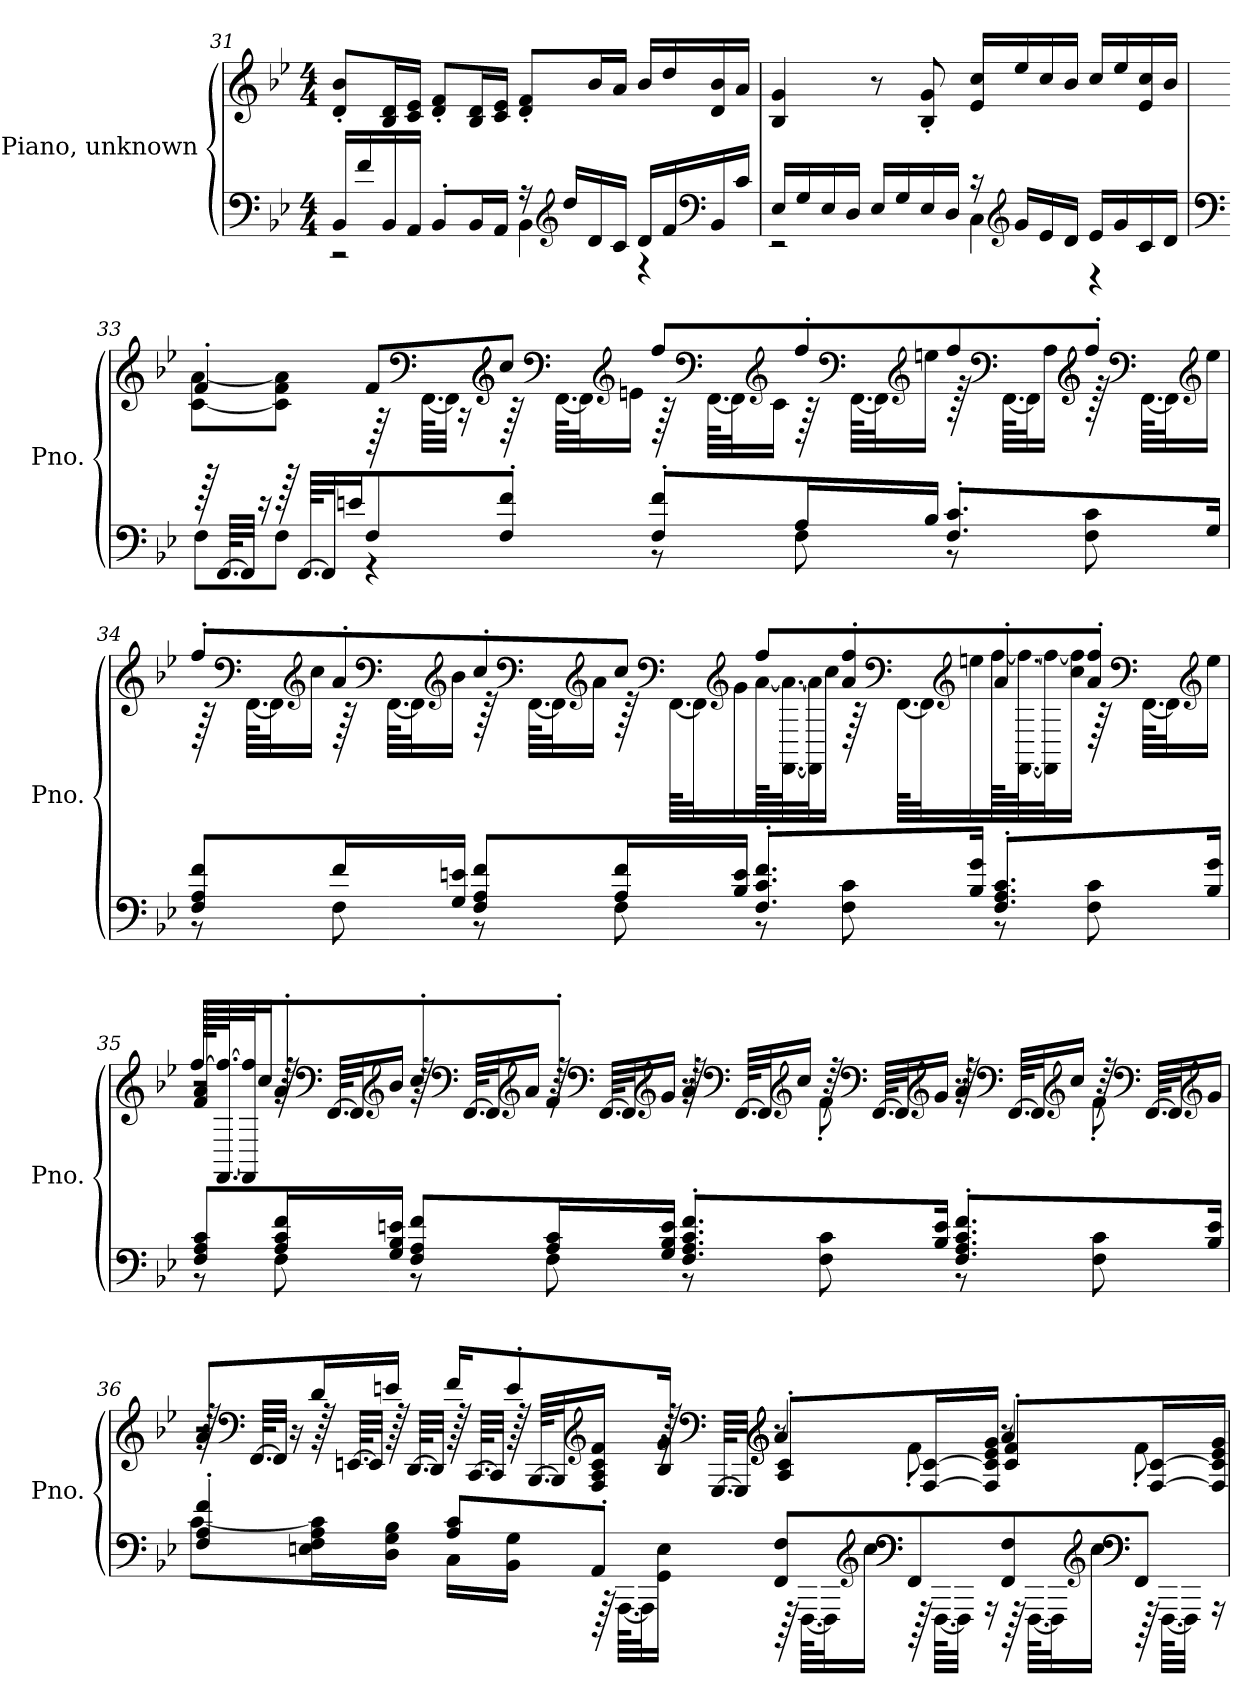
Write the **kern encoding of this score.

**kern	**kern
*part1	*part1
*staff2	*staff1
*I"Piano, unknown	*
*I'Pno.	*
*clefF4	*clefG2
*k[b-e-]	*k[b-e-]
*M4/4	*M4/4
=31	=31
*^	*
16BB-/LL	2r	8d/' 8b-/'L
16f/	.	.
16BB-/	.	16B-/ 16d/L
16AA/JJ	.	16c/ 16e-/JJ
8BB-'/L	.	8d/' 8f/'L
16BB-/L	.	16B-/ 16d/L
16AA/JJ	.	16c/ 16e-/JJ
16r	4BB-\	8d/' 8f/'L
*clefG2	*	*
16dd/LL	.	.
16d/	.	16b-/L
16c/JJ	.	16a/JJ
16d/LL	4r	16b-/LL
16f/	.	16dd/
*clefF4	*	*
16BB-/	.	16d/ 16b-/
16c/JJ	.	16a/JJ
!!LO:LB:g=z
=32	=32	=32
16E-/LL	2r	4B-/ 4g/
16G/	.	.
16E-/	.	.
16D/JJ	.	.
16E-/LL	.	8r
16G/	.	.
16E-/	.	8B-/' 8g/'
16D/JJ	.	.
16r	4C\	16e-/ 16cc/LL
*clefG2	*	*
16g/LL	.	16ee-/
16e-/	.	16cc/
16d/JJ	.	16b-/JJ
16e-/LL	4r	16cc/LL
16g/	.	16ee-/
16c/	.	16e-/ 16cc/
16d/JJ	.	16b-/JJ
!!LO:LB:g=z
=33	=33	=33
*clefF4	*	*
*	*	*^
128r	8F\L	4f'/	[8c\ [8a\L
[64.FF/KLLL	.	.	.
32FF/JJJ]	.	.	.
16r	.	.	.
128r	8F\J	.	8c\] 8f\ 8a\]J
[64.FF/KLLL	.	.	.
32FF/J]	.	.	.
16en/J	.	.	.
8F/	4r	8f/L	128r
*	*	*clefF4	*
.	.	.	[64.FF\KLLL
.	.	.	32FF\JJJ]
.	.	.	16r
*	*	*clefG2	*
8F/' 8f/'J	.	8cc/J	128r
*	*	*clefF4	*
.	.	.	[64.FF\KLLL
.	.	.	32FF\J]
*	*	*clefG2	*
.	.	.	16en\JJ
8F/' 8f/'L	8r	8ff/L	128r
*	*	*clefF4	*
.	.	.	[64.FF\KLLL
.	.	.	32FF\J]
*	*	*clefG2	*
.	.	.	16c\JJ
16A/L	8F\	8ff'/	128r
*	*	*clefF4	*
.	.	.	[64.FF\KLLL
.	.	.	32FF\J]
*	*	*clefG2	*
16B-/JJ	.	.	16een\JJ
8.F/' 8.c/'L	8r	8ff/	128r
*	*	*clefF4	*
.	.	.	[64.FF\KLLL
.	.	.	32FF\J]
.	.	.	16A\JJ
*	*	*clefG2	*
.	8F\ 8c\	8ff'/J	128r
*	*	*clefF4	*
.	.	.	[64.FF\KLLL
.	.	.	32FF\J]
*	*	*clefG2	*
16G/Jk	.	.	16ee\JJ
!!LO:PB:g=z	!!
=34	=34	=34	=34
8F/ 8A/ 8f/L	8r	8ff'/L	128r
*	*	*clefF4	*
.	.	.	[64.FF\KLLL
.	.	.	32FF\J]
*	*	*clefG2	*
.	.	.	16cc\JJ
16f/L	8F\	8a'/	128r
*	*	*clefF4	*
.	.	.	[64.FF\KLLL
.	.	.	32FF\J]
*	*	*clefG2	*
16G/ 16en/JJ	.	.	16b-\JJ
8F/ 8A/ 8f/L	8r	8cc'/	128r
*	*	*clefF4	*
.	.	.	[64.FF\KLLL
.	.	.	32FF\J]
*	*	*clefG2	*
.	.	.	16a\JJ
16A/ 16f/L	8F\	8cc/J	128r
*	*	*clefF4	*
.	.	.	[64.FF\KLLL
.	.	.	32FF\J]
*	*	*clefG2	*
16B-/ 16e/JJ	.	.	16g\
8.F/' 8.c/' 8.f/'L	8r	8ff/L	[128a\KLL
.	.	.	[64.FF\ 64.a\_J
.	.	.	32FF\] 32a\]J
.	.	.	16cc\JJ
.	8F\ 8c\	8a/' 8ff/'	128r
*	*	*clefF4	*
.	.	.	[64.FF\KLLL
.	.	.	32FF\J]
*	*	*clefG2	*
16B-/ 16g/Jk	.	.	16een\
8.F/' 8.A/' 8.c/'L	8r	8a'/	[128ff\KLL
.	.	.	[64.FF\ 64.ff\_J
.	.	.	32FF\] 32ff\_J
.	.	.	16cc\ 16ff\]JJ
.	8F\ 8c\	8a/' 8ff/'J	128r
*	*	*clefF4	*
.	.	.	[64.FF\KLLL
.	.	.	32FF\J]
*	*	*clefG2	*
16B-/ 16g/Jk	.	.	16ee\JJ
!!LO:LB:g=z
=35	=35	=35	=35
*	*	*	*^
8F/ 8A/ 8c/L	8r	8f/ 8a/L	2r	[128ff/KLLLL
.	.	.	.	[64.FF/ 64.ff/_J
.	.	.	.	32FF/] 32ff/]J
.	.	.	.	16cc/JJ
16A/ 16c/ 16f/L	8F\	8a'/	.	128r
*	*	*clefF4	*	*
.	.	.	.	[64.FF/KLLL
.	.	.	.	32FF/J]
*	*	*clefG2	*	*
16G/ 16B-/ 16en/JJ	.	.	.	16b-/JJ
8F/ 8A/ 8f/L	8r	8cc'/	.	128r
*	*	*clefF4	*	*
.	.	.	.	[64.FF/KLLL
.	.	.	.	32FF/J]
*	*	*clefG2	*	*
.	.	.	.	16a/JJ
16A/ 16c/L	8F\	8f'/J	.	128r
*	*	*clefF4	*	*
.	.	.	.	[64.FF/KLLL
.	.	.	.	32FF/J]
*	*	*clefG2	*	*
16G/ 16B-/ 16e/JJ	.	.	.	16g/JJ
8.F/' 8.A/' 8.c/' 8.f/'L	8r	4a/	8r	128r
*	*	*clefF4	*	*
.	.	.	.	[64.FF/KLLL
.	.	.	.	32FF/J]
*	*	*clefG2	*	*
.	.	.	.	16cc/JJ
.	8F\ 8c\	.	8f'\	128r
*	*	*clefF4	*	*
.	.	.	.	[64.FF/KLLL
.	.	.	.	32FF/J]
*	*	*clefG2	*	*
16B-/ 16e/Jk	.	.	.	16g/JJ
8.F/' 8.A/' 8.c/' 8.f/'L	8r	4a/	8r	128r
*	*	*clefF4	*	*
.	.	.	.	[64.FF/KLLL
.	.	.	.	32FF/J]
*	*	*clefG2	*	*
.	.	.	.	16cc/JJ
.	8F\ 8c\	.	8f'\	128r
*	*	*clefF4	*	*
.	.	.	.	[64.FF/KLLL
.	.	.	.	32FF/J]
*	*	*clefG2	*	*
16B-/ 16e/Jk	.	.	.	16g/JJ
!!LO:LB:g=z	!!	!!
=36	=36	=36	=36	=36
4F/' 4A/' 4f/'	[8c\L	8a/L	2r	128r
*	*	*clefF4	*	*
.	.	.	.	[64.FF/KLLL
.	.	.	.	32FF/JJJ]
.	.	.	.	16r
.	16En\ 16F\ 16A\ 16c\]L	16d/L	.	128r
.	.	.	.	[64.EEn/KLLL
.	.	.	.	32EE/JJJ]
.	16D\ 16G\ 16B-\JJ	16en/JJ	.	128r
.	.	.	.	[64.DD/KLLL
.	.	.	.	32DD/JJJ]
8A/ 8c/L	16C\LL	16f/KL	.	128r
.	.	.	.	[64.CC/KLLL
.	.	.	.	32CC/JJJ]
.	16BB-\ 16G\JJ	8e'/	.	128r
.	.	.	.	[64.BBB-/KLLL
.	.	.	.	32BBB-/J]
*	*	*clefG2	*	*
8AA'/J	128r	.	.	16F/ 16A/ 16c/ 16f/JJ
.	[64.AAA\KLLL	.	.	.
.	32AAA\J]	.	.	.
.	16GG\ 16E\JJ	16B-/ 16g/Jk	.	128r
*	*	*clefF4	*	*
.	.	.	.	[64.GGG/KLLL
.	.	.	.	32GGG/JJJ]
*	*	*clefG2	*	*
8FF/ 8F/L	128r	4a/	8r	8A/' 8c/'L
.	[64.FFF\KLLL	.	.	.
.	32FFF\J]	.	.	.
*clefG2	*	*	*	*
.	16cc\JJ	.	.	.
*clefF4	*	*	*	*
8FF/	128r	.	8f'\	[16F/ [16c/L
.	[64.FFF\KLLL	.	.	.
.	32FFF\JJJ]	.	.	.
.	16r	.	.	16F/] 16c/] 16e/ 16g/JJ
8FF/ 8F/	128r	4a/	8r	8c/' 8f/'L
.	[64.FFF\KLLL	.	.	.
.	32FFF\J]	.	.	.
*clefG2	*	*	*	*
.	16cc\JJ	.	.	.
*clefF4	*	*	*	*
8FF/J	128r	.	8f'\	[16F/ [16c/L
.	[64.FFF\KLLL	.	.	.
.	32FFF\JJJ]	.	.	.
.	16r	.	.	16F/] 16c/] 16e/ 16g/JJ
*v	*v	*	*	*
*	*v	*v	*v
=	=
*-	*-
